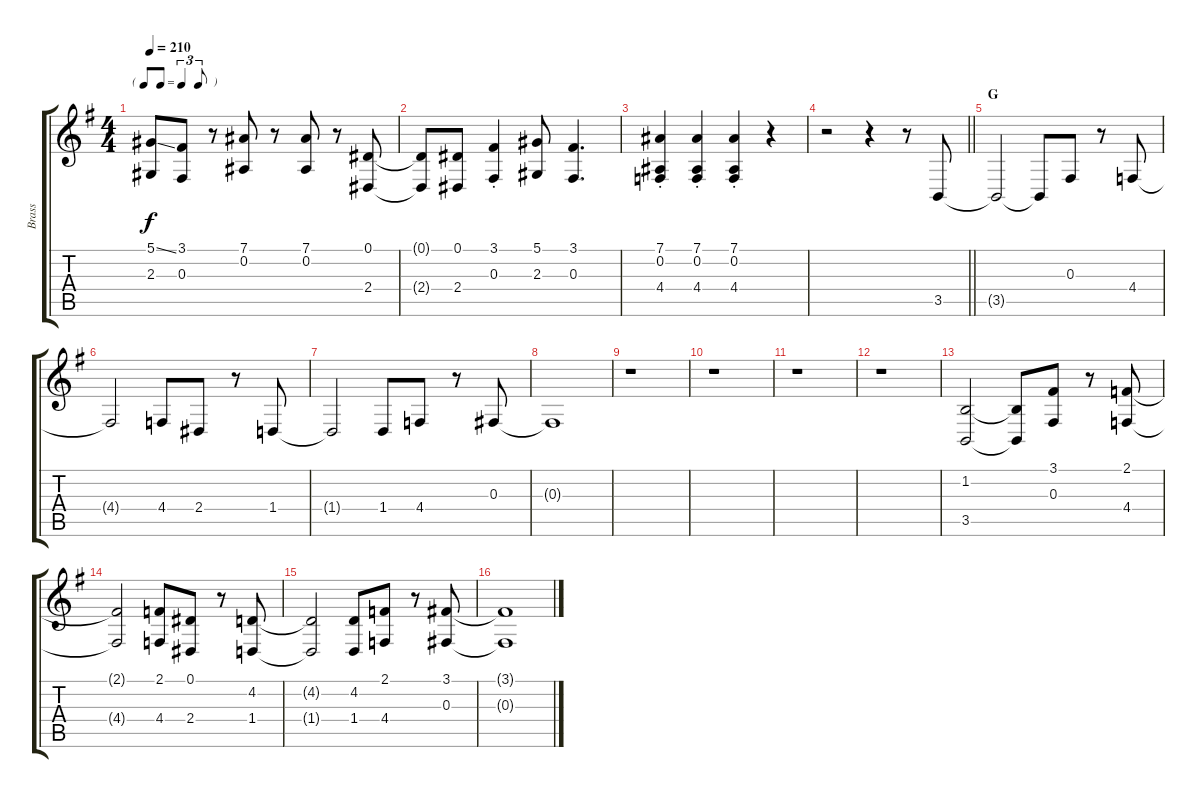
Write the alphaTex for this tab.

\track ("Brass" "Brass") {instrument brasssection}
\staff {score tabs}
\tuning (Eb4 Bb3 Gb3 Db3 Ab2 Eb2) {hide}
\ts (4 4)
\tf triplet8th
\tempo 210
\clef g2
\ks g
(5.1{ss} 2.3).8{dy f} (3.1 0.3).8 r.8 (7.1 0.2).8 r.8 (7.1 0.2).8 r.8 (0.1 2.4).8 |
(0.1{t} 2.4{t}).8 (0.1 2.4).8 (3.1{st} 0.3{st}).4 (5.1 2.3).8 (3.1 0.3).4{d} |
(7.1{st} 0.2{st} 4.4{st}).4 (7.1{st} 0.2{st} 4.4{st}).4 (7.1{st} 0.2{st} 4.4{st}).4 r.4 |
\barLineRight lightlight
r.2 r.4 r.8 3.5.8 |
\section ("" "G")
3.5{t}.2 3.5{t}.8 0.3.8 r.8 4.4.8 |
4.4{t}.2 4.4.8 2.4.8 r.8 1.4.8 |
1.4{t}.2 1.4.8 4.4.8 r.8 0.3.8 |
0.3{t}.1 |
r.1 |
r.1 |
r.1 |
r.1 |
(1.2 3.5).2 (1.2{t} 3.5{t}).8 (3.1 0.3).8 r.8 (2.1 4.4).8 |
(2.1{t} 4.4{t}).2 (2.1 4.4).8 (0.1 2.4).8 r.8 (4.2 1.4).8 |
(4.2{t} 1.4{t}).2 (4.2 1.4).8 (2.1 4.4).8 r.8 (3.1 0.3).8 |
(3.1{t} 0.3{t}).1
